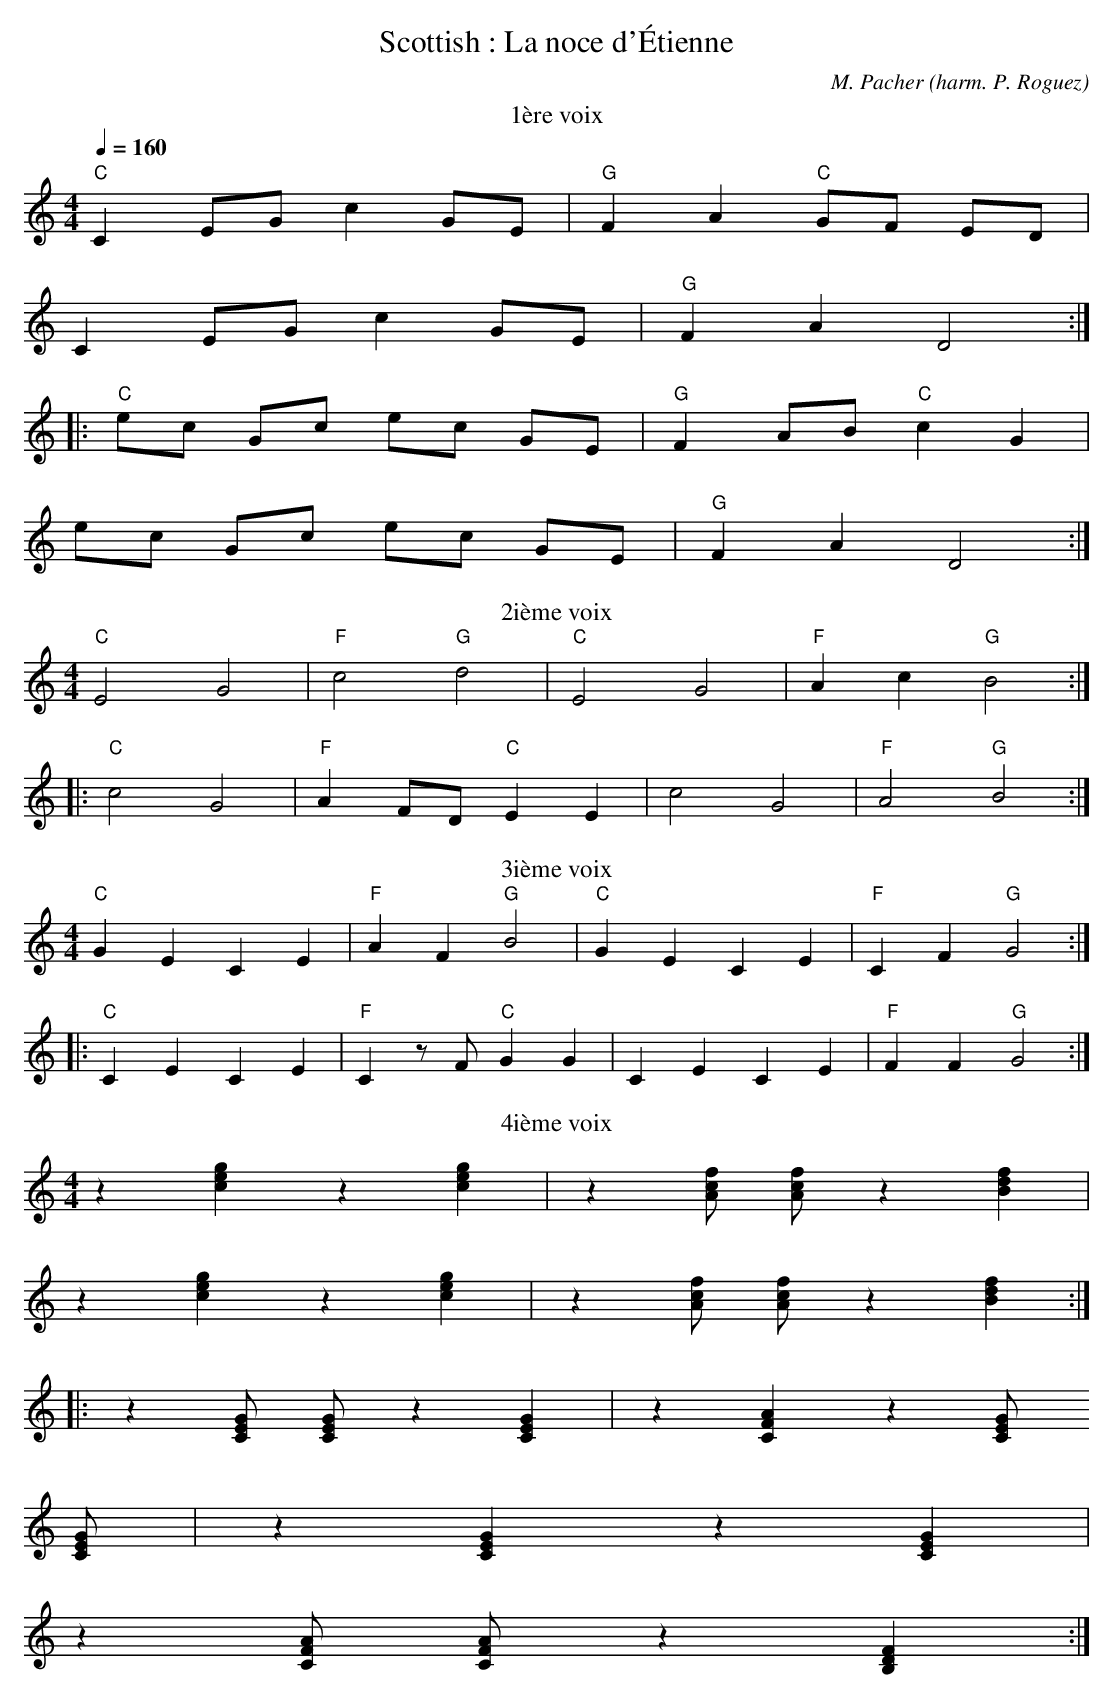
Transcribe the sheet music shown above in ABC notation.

X:1
T:Scottish : La noce d'Étienne
C:M. Pacher (harm. P. Roguez)
M:4/4
L:1/16
K:C
T:1ère voix
Q:1/4=160
"C"C4 E2G2 c4 G2E2 | "G"F4 A4 "C"G2F2 E2D2 |
C4 E2G2 c4 G2E2 | "G"F4 A4 D8 ::
"C"e2c2 G2c2 e2c2 G2E2 | "G"F4 A2B2 "C"c4 G4 |
e2c2 G2c2 e2c2 G2E2 | "G"F4 A4 D8 :|
T:2ième voix
"C"E8 G8 | "F"c8 "G"d8 | "C"E8 G8 | "F"A4 c4 "G"B8 ::
"C"c8 G8 | "F"A4 F2D2 "C"E4 E4 | c8 G8 | "F"A8 "G"B8 :|
T:3ième voix
"C"G4 E4 C4 E4 | "F"A4 F4 "G"B8 | "C"G4 E4 C4 E4 | "F"C4 F4 "G"G8 ::
"C"C4 E4 C4 E4 | "F"C4 z2 F2 "C"G4 G4 | C4 E4 C4 E4 | "F"F4 F4 "G"G8 :|
T:4ième voix
z4 [c4e4g4] z4 [c4e4g4] | z4 [A2c2f2] [A2c2f2] z4 [B4d4f4] |
z4 [c4e4g4] z4 [c4e4g4] | z4 [A2c2f2] [A2c2f2] z4 [B4d4f4] ::
z4 [C2E2G2] [C2E2G2] z4 [C4E4G4] | z4 [C4F4A4] z4 [C2E2G2]
[C2E2G2] | z4 [C4E4G4] z4 [C4E4G4] |
z4 [C2F2A2] [C2F2A2] z4 [B,4D4F4] :|
